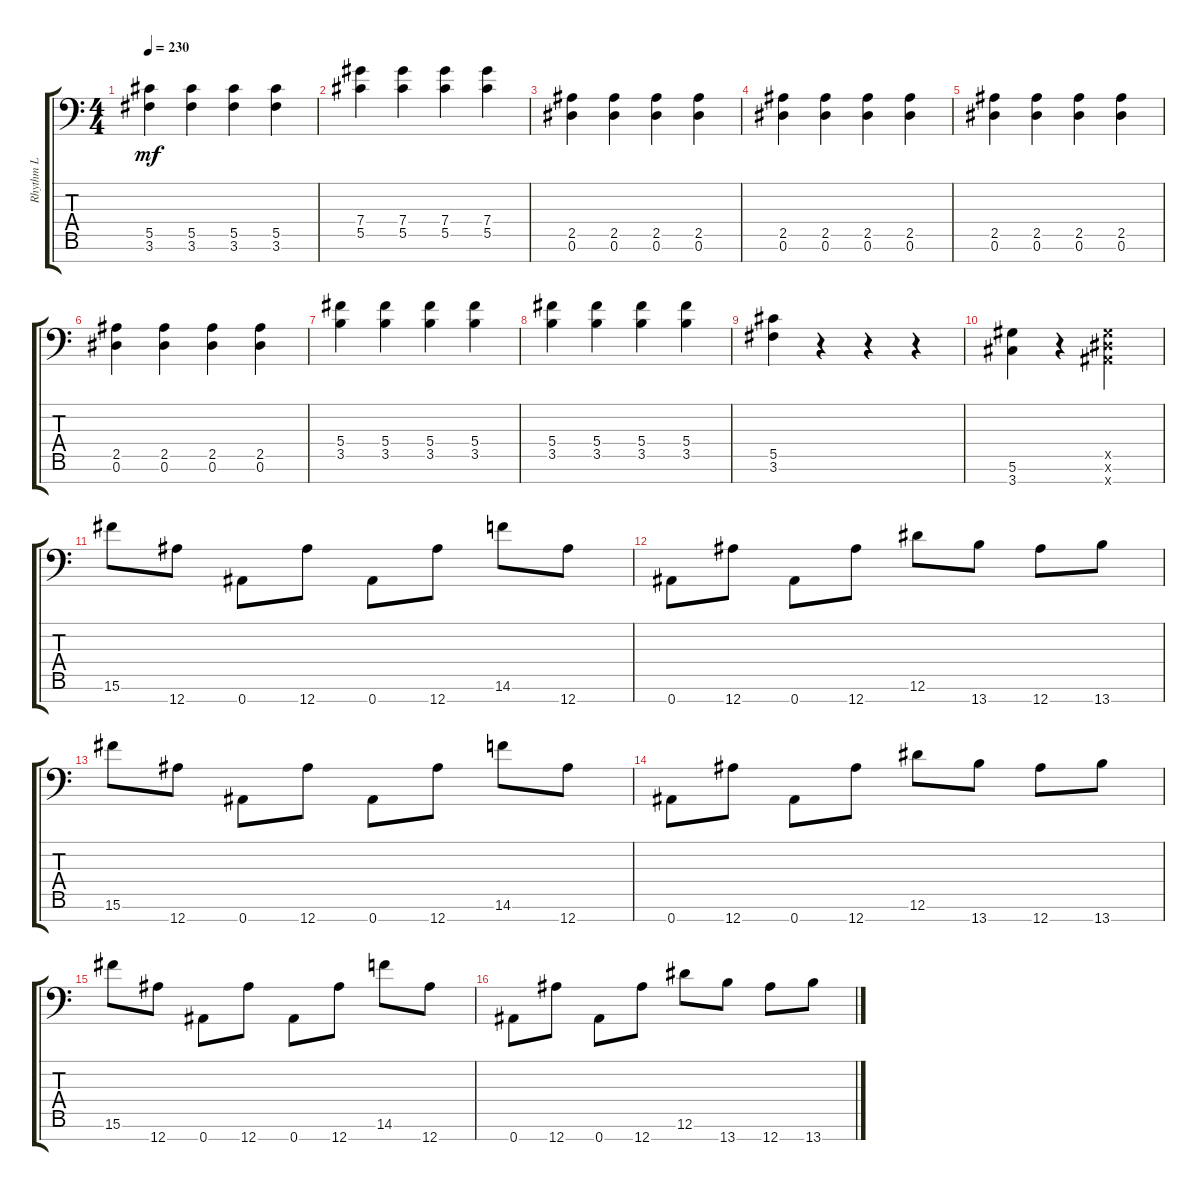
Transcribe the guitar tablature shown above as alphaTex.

\track ("Rhythm L" "Rhythm L") {instrument distortionguitar}
\staff {score tabs}
\tuning (Eb4 Bb3 Gb3 Db3 Ab2 Eb2 Bb1) {hide}
\ts (4 4)
\tempo 230
\clef f4
\ks c
(5.5 3.6).4{dy mf} (5.5 3.6).4 (5.5 3.6).4 (5.5 3.6).4 |
(7.4 5.5).4 (7.4 5.5).4 (7.4 5.5).4 (7.4 5.5).4 |
(2.5 0.6).4 (2.5 0.6).4 (2.5 0.6).4 (2.5 0.6).4 |
(2.5 0.6).4 (2.5 0.6).4 (2.5 0.6).4 (2.5 0.6).4 |
(2.5 0.6).4 (2.5 0.6).4 (2.5 0.6).4 (2.5 0.6).4 |
(2.5 0.6).4 (2.5 0.6).4 (2.5 0.6).4 (2.5 0.6).4 |
(5.4 3.5).4 (5.4 3.5).4 (5.4 3.5).4 (5.4 3.5).4 |
(5.4 3.5).4 (5.4 3.5).4 (5.4 3.5).4 (5.4 3.5).4 |
(5.5 3.6).4 r.4 r.4 r.4 |
(5.6 3.7).4 r.4 (0.5{x} 0.6{x} 0.7{x}).2 |
15.6.8 12.7.8 0.7.8 12.7.8 0.7.8 12.7.8 14.6.8 12.7.8 |
0.7.8 12.7.8 0.7.8 12.7.8 12.6.8 13.7.8 12.7.8 13.7.8 |
15.6.8 12.7.8 0.7.8 12.7.8 0.7.8 12.7.8 14.6.8 12.7.8 |
0.7.8 12.7.8 0.7.8 12.7.8 12.6.8 13.7.8 12.7.8 13.7.8 |
15.6.8 12.7.8 0.7.8 12.7.8 0.7.8 12.7.8 14.6.8 12.7.8 |
0.7.8 12.7.8 0.7.8 12.7.8 12.6.8 13.7.8 12.7.8 13.7.8
